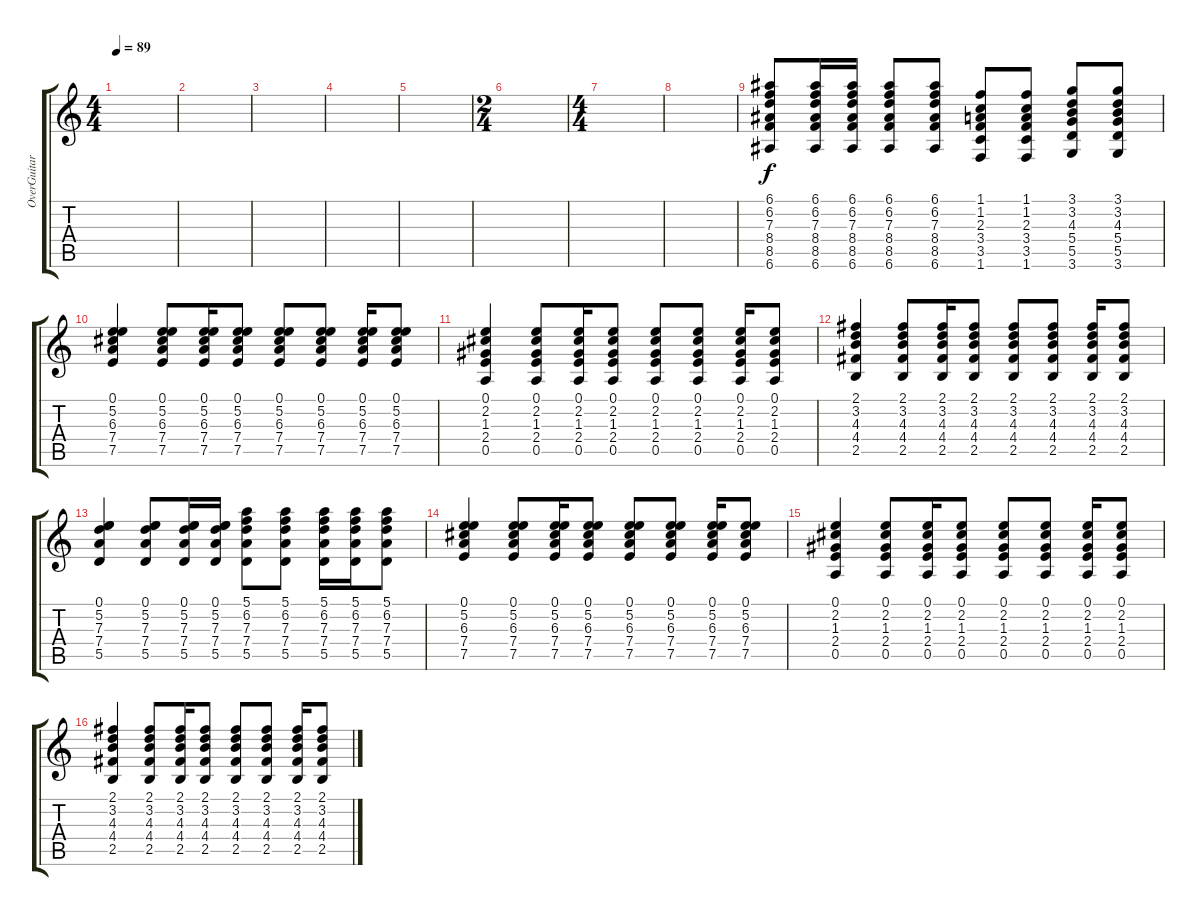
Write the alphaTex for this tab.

\track ("OverGuitar" "OverGuitar") {instrument overdrivenguitar}
\staff {score tabs}
\tuning (E4 B3 G3 D3 A2 E2) {hide}
\ts (4 4)
\tempo 89
\clef g2
\ks c
|
|
|
|
|
\ts (2 4)
|
\ts (4 4)
|
|
(6.1 6.2 7.3 8.4 8.5 6.6).8 (6.1 6.2 7.3 8.4 8.5 6.6).16 (6.1 6.2 7.3 8.4 8.5 6.6).16 (6.1 6.2 7.3 8.4 8.5 6.6).8 (6.1 6.2 7.3 8.4 8.5 6.6).8 (1.1 1.2 2.3 3.4 3.5 1.6).8 (1.1 1.2 2.3 3.4 3.5 1.6).8 (3.1 3.2 4.3 5.4 5.5 3.6).8 (3.1 3.2 4.3 5.4 5.5 3.6).8 |
(0.1 5.2 6.3 7.4 7.5).4 (0.1 5.2 6.3 7.4 7.5).8 (0.1 5.2 6.3 7.4 7.5).16 (0.1 5.2 6.3 7.4 7.5).8 (0.1 5.2 6.3 7.4 7.5).8 (0.1 5.2 6.3 7.4 7.5).8 (0.1 5.2 6.3 7.4 7.5).16 (0.1 5.2 6.3 7.4 7.5).8 |
(0.1 2.2 1.3 2.4 0.5).4 (0.1 2.2 1.3 2.4 0.5).8 (0.1 2.2 1.3 2.4 0.5).16 (0.1 2.2 1.3 2.4 0.5).8 (0.1 2.2 1.3 2.4 0.5).8 (0.1 2.2 1.3 2.4 0.5).8 (0.1 2.2 1.3 2.4 0.5).16 (0.1 2.2 1.3 2.4 0.5).8 |
(2.1 3.2 4.3 4.4 2.5).4 (2.1 3.2 4.3 4.4 2.5).8 (2.1 3.2 4.3 4.4 2.5).16 (2.1 3.2 4.3 4.4 2.5).8 (2.1 3.2 4.3 4.4 2.5).8 (2.1 3.2 4.3 4.4 2.5).8 (2.1 3.2 4.3 4.4 2.5).16 (2.1 3.2 4.3 4.4 2.5).8 |
(0.1 5.2 7.3 7.4 5.5).4 (0.1 5.2 7.3 7.4 5.5).8 (0.1 5.2 7.3 7.4 5.5).16 (0.1 5.2 7.3 7.4 5.5).16 (5.1 6.2 7.3 7.4 5.5).8 (5.1 6.2 7.3 7.4 5.5).8 (5.1 6.2 7.3 7.4 5.5).16 (5.1 6.2 7.3 7.4 5.5).16 (5.1 6.2 7.3 7.4 5.5).8 |
(0.1 5.2 6.3 7.4 7.5).4 (0.1 5.2 6.3 7.4 7.5).8 (0.1 5.2 6.3 7.4 7.5).16 (0.1 5.2 6.3 7.4 7.5).8 (0.1 5.2 6.3 7.4 7.5).8 (0.1 5.2 6.3 7.4 7.5).8 (0.1 5.2 6.3 7.4 7.5).16 (0.1 5.2 6.3 7.4 7.5).8 |
(0.1 2.2 1.3 2.4 0.5).4 (0.1 2.2 1.3 2.4 0.5).8 (0.1 2.2 1.3 2.4 0.5).16 (0.1 2.2 1.3 2.4 0.5).8 (0.1 2.2 1.3 2.4 0.5).8 (0.1 2.2 1.3 2.4 0.5).8 (0.1 2.2 1.3 2.4 0.5).16 (0.1 2.2 1.3 2.4 0.5).8 |
(2.1 3.2 4.3 4.4 2.5).4 (2.1 3.2 4.3 4.4 2.5).8 (2.1 3.2 4.3 4.4 2.5).16 (2.1 3.2 4.3 4.4 2.5).8 (2.1 3.2 4.3 4.4 2.5).8 (2.1 3.2 4.3 4.4 2.5).8 (2.1 3.2 4.3 4.4 2.5).16 (2.1 3.2 4.3 4.4 2.5).8
